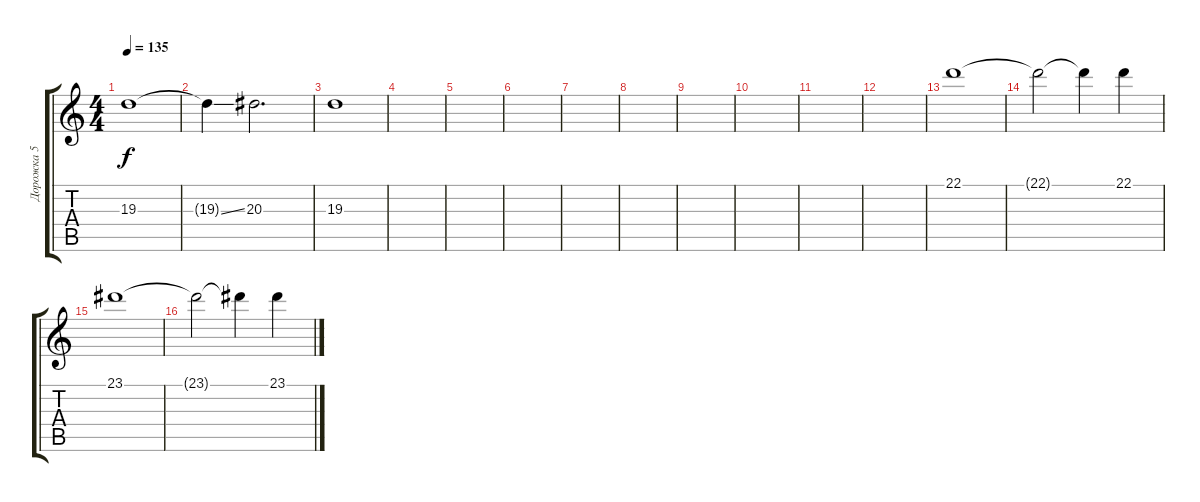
\track ("Дорожка 5" "Дорожка 5") {instrument tremolostrings}
\staff {score tabs}
\tuning (E4 B3 G3 D3 A2 E2) {hide}
\ts (4 4)
\tempo 135
\clef g2
\ks c
19.3.1{dy f} |
19.3{ss t}.4 20.3.2{d} |
19.3.1 |
|
|
|
|
|
|
|
|
|
22.1.1{volume 12} |
22.1{t}.2 22.1{t}.4 22.1.4 |
23.1.1 |
23.1{t}.2 23.1{t}.4 23.1.4
